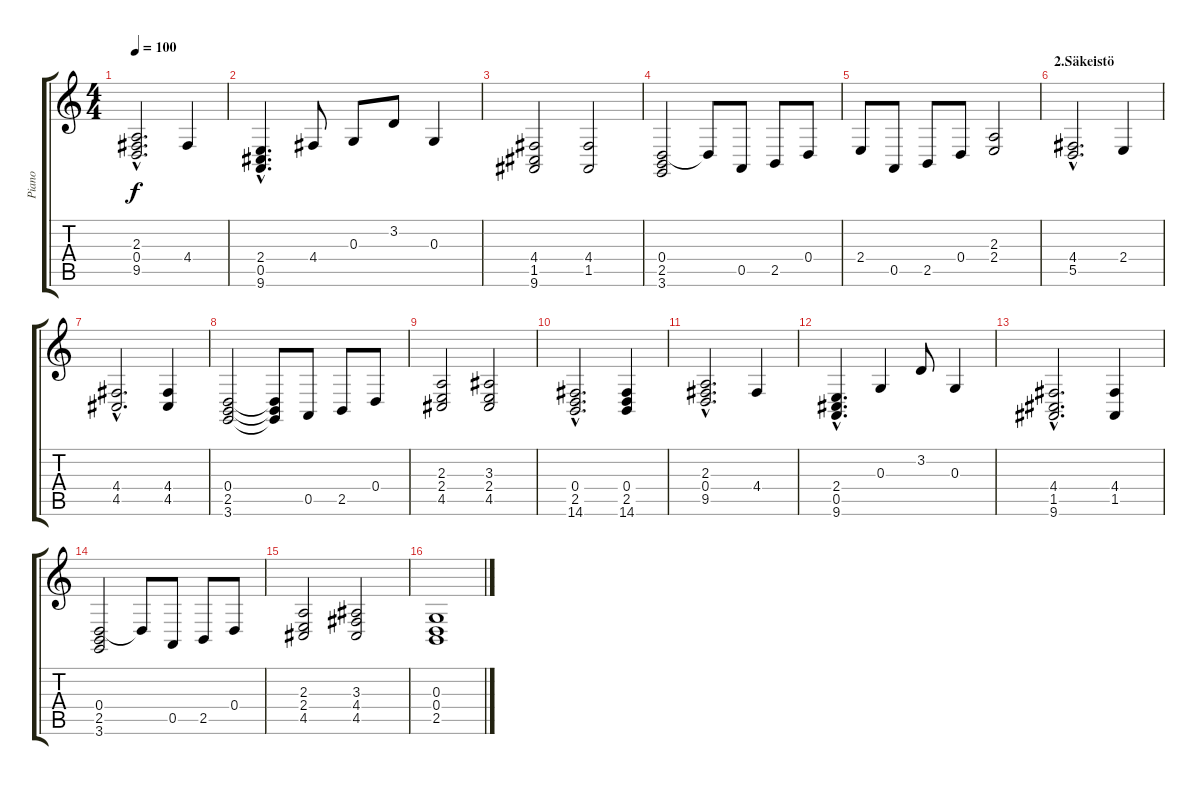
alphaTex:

\track ("Piano" "Piano") {instrument acousticgrandpiano}
\staff {score tabs}
\tuning (E4 B3 G3 D3 A2 E2) {hide}
\ts (4 4)
\tempo 100
\clef g2
\ks c
(2.3{hac} 0.4{hac} 9.5{hac}).2{d dy f} 4.4.4 |
(2.4{hac} 0.5{hac} 9.6{hac}).4{d} 4.4.8 0.3.8 3.2.8 0.3.4 |
(4.4 1.5 9.6).2 (4.4 1.5).2 |
(0.4 2.5 3.6).2 0.4{t}.8 0.5.8 2.5.8 0.4.8 |
2.4.8 0.5.8 2.5.8 0.4.8 (2.3 2.4).2 |
\section ("" "2.Säkeistö")
(4.4{hac} 5.5{hac}).2{d} 2.4.4 |
(4.4{hac} 4.5{hac}).2{d} (4.4 4.5).4 |
(0.4 2.5 3.6).2 (0.4{t} 2.5{t} 3.6{t}).8 0.5.8 2.5.8 0.4.8 |
(2.3 2.4 4.5).2 (3.3 2.4 4.5).2 |
(0.4{hac} 2.5{hac} 14.6{hac}).2{d} (0.4 2.5 14.6).4 |
(2.3{hac} 0.4{hac} 9.5{hac}).2{d} 4.4.4 |
(2.4{hac} 0.5{hac} 9.6{hac}).4{d} 0.3.4 3.2.8 0.3.4 |
(4.4{hac} 1.5{hac} 9.6{hac}).2{d} (4.4 1.5).4 |
(0.4 2.5 3.6).2 0.4{t}.8 0.5.8 2.5.8 0.4.8 |
(2.3 2.4 4.5).2 (3.3 4.4 4.5).2 |
(0.3 0.4 2.5).1
